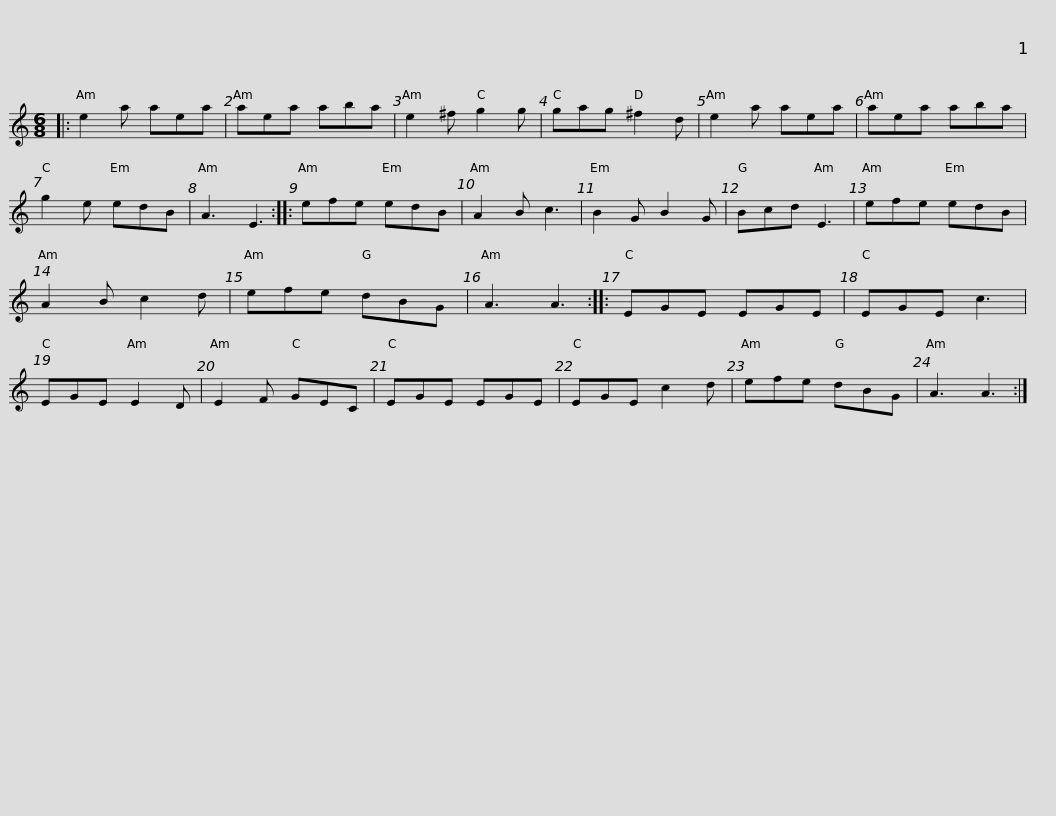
X:1
L:1/8
M:6/8
I:linebreak $
K:C
V:1 treble
V:1
|: e2 a aea | aea aba | e2 ^f g2 g | gag ^f2 d | e2 a aea | %5
 aea aba | g2 e edB |$ A3 E3 :: efe edB | A2 B c3 | %10
 B2 G B2 G | Bcd E3 | efe edB | A2 B c2 d | efe dBG | %15
 A3 A3 ::$ EGE EGE | EGE c3 | EGE E2 D | E2 F GEC | %20
 EGE EGE | EGE c2 d | efe dBG | A3 A3 :| %24
